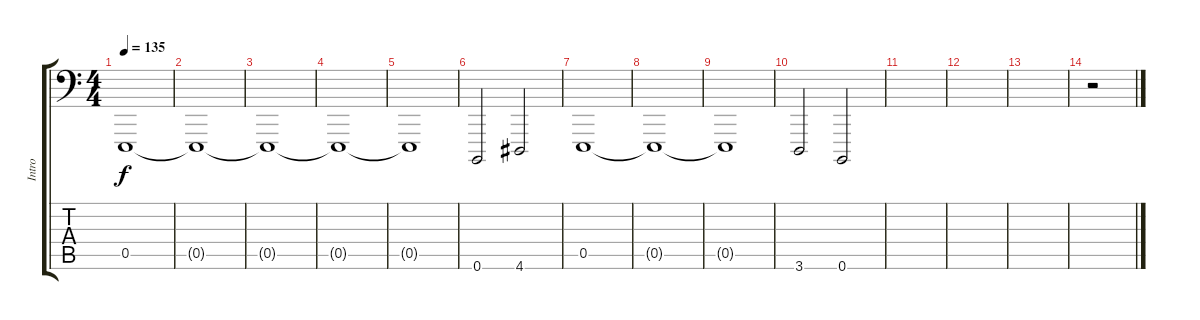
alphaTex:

\track ("Intro " "Intro ") {instrument pad7halo}
\staff {score tabs}
\tuning (B2 Gb2 D2 A1 E1 B0) {hide}
\ts (4 4)
\tempo 135
\clef f4
\ks c
0.5.1{dy f instrument pad7halo} |
0.5{t}.1 |
0.5{t}.1 |
0.5{t}.1 |
0.5{t}.1 |
0.6.2 4.6.2 |
0.5.1 |
0.5{t}.1 |
0.5{t}.1 |
3.6.2 0.6.2 |
|
|
|
r.2
